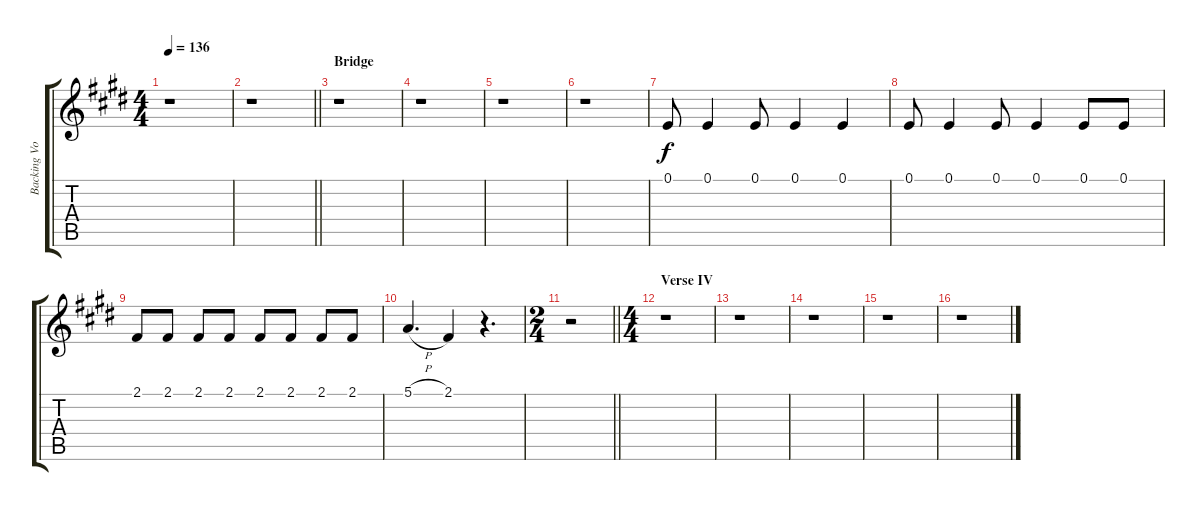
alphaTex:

\track ("Backing Vocals" "Backing Vo") {instrument altosax}
\staff {score tabs}
\tuning (E4 B3 G3 D3 A2 E2) {hide}
\ts (4 4)
\tempo 136
\clef g2
\ks e
r.1{dy f} |
\barLineRight lightlight
r.1 |
\section ("" "Bridge")
r.1 |
r.1 |
r.1 |
r.1 |
0.1.8 0.1.4 0.1.8 0.1.4 0.1.4 |
0.1.8 0.1.4 0.1.8 0.1.4 0.1.8 0.1.8 |
2.1.8 2.1.8 2.1.8 2.1.8 2.1.8 2.1.8 2.1.8 2.1.8 |
5.1{h}.4{d} 2.1.4 r.4{d} |
\ts (2 4)
\barLineRight lightlight
r.2 |
\ts (4 4)
\section ("" "Verse IV")
r.1 |
r.1 |
r.1 |
r.1 |
r.1
